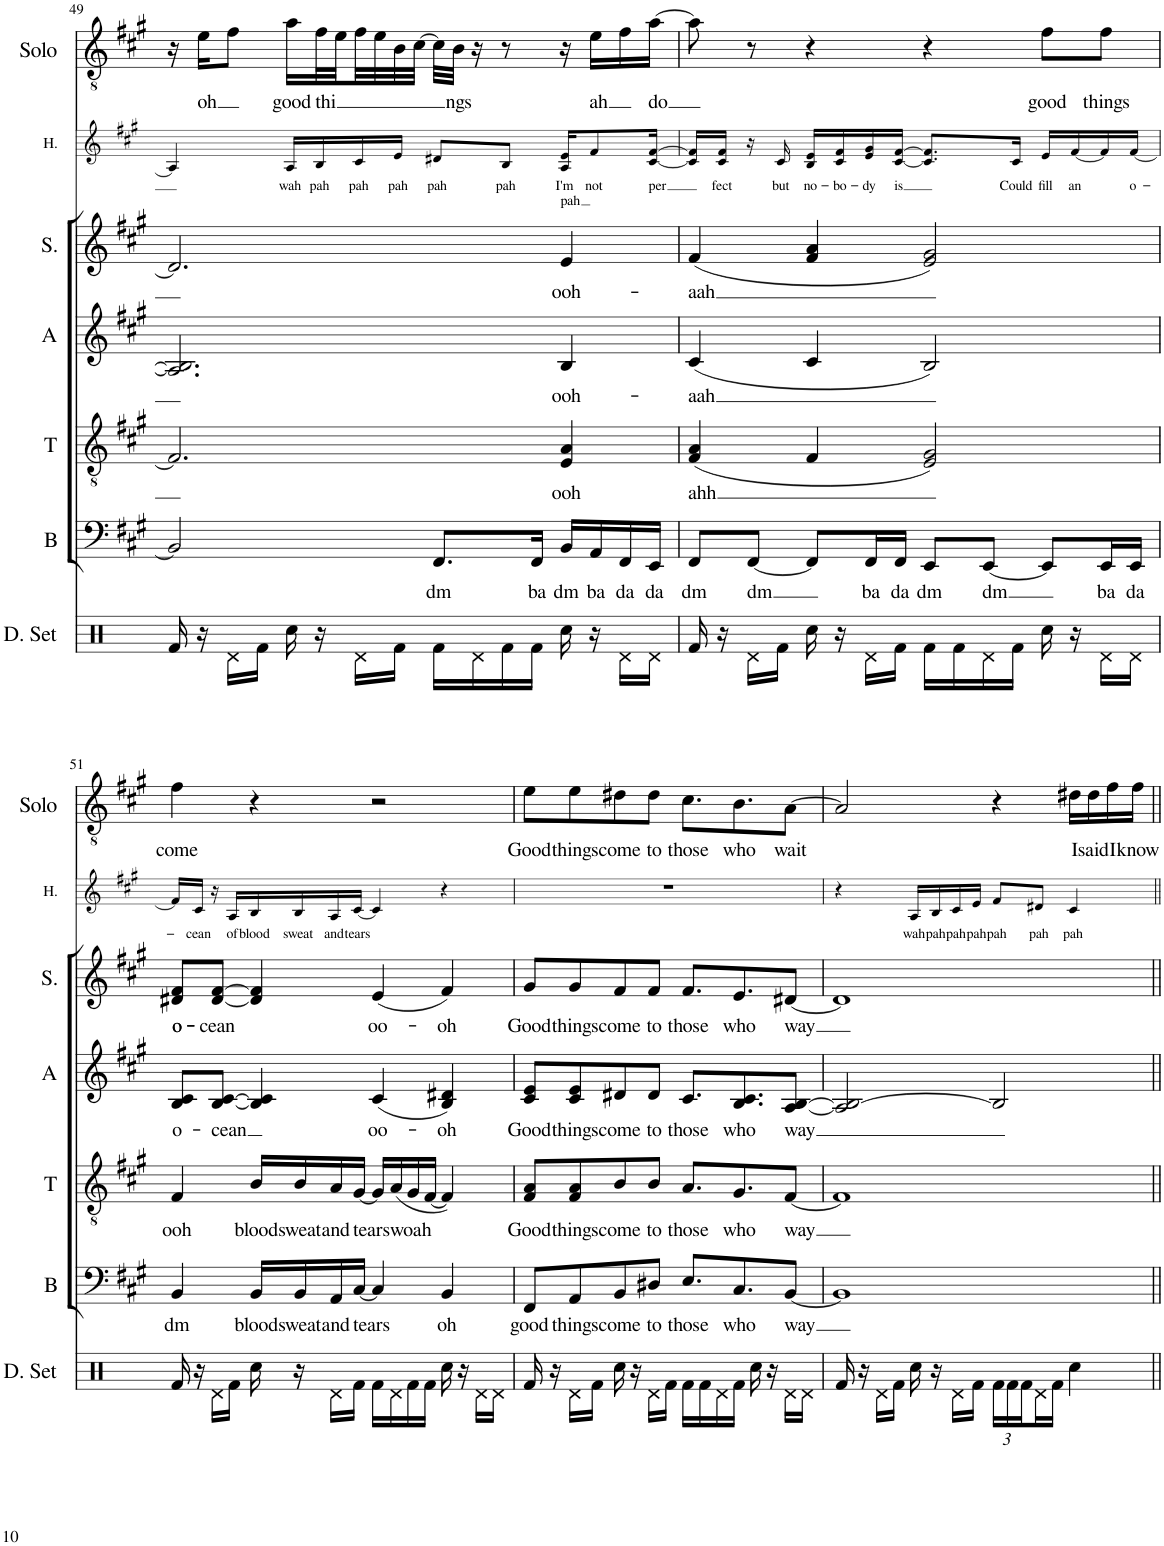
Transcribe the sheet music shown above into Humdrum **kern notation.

**kern	**kern	**text	**kern	**text	**kern	**text	**kern	**text	**kern	**text	**text	**kern	**text
*part7	*part6	*part6	*part5	*part5	*part4	*part4	*part3	*part3	*part2	*part2	*part2	*part1	*part1
*staff7	*staff6	*staff6	*staff5	*staff5	*staff4	*staff4	*staff3	*staff3	*staff2	*staff2	*staff2	*staff1	*staff1
*I"Drumset	*I"Bass	*	*I"Tenor	*	*I"Alto	*	*I"Soprano	*	*I"Harmony	*	*	*I"Solo	*
*I'D. Set	*I'B	*	*I'T	*	*I'A	*	*I'S.	*	*I'H.	*	*	*I'Solo	*
!!LO:PB:g=z
*clefX	*clefF4	*	*clefGv2	*	*clefG2	*	*clefG2	*	*clefG2	*	*	*clefGv2	*
*k[]	*k[f#c#g#]	*	*k[f#c#g#]	*	*k[f#c#g#]	*	*k[f#c#g#]	*	*k[f#c#g#]	*	*	*k[f#c#g#]	*
*M4/4	*M4/4	*	*M4/4	*	*M4/4	*	*M4/4	*	*M4/4	*	*	*M4/4	*
=49	=49	=49	=49	=49	=49	=49	=49	=49	=49	=49	=49	=49	=49
16Rf/	2BB/]	.	2.F#/]	.	2.A/] 2.B/]	.	2.d#/]	.	4A/]	.	.	16r	.
!	!	!	!	!	!	!	!	!	!	!	!	!	!LO:LY:b
16r	.	.	.	.	.	.	.	.	.	.	.	16e\KL	oh
16Rd\LL	.	.	.	.	.	.	.	.	.	.	.	8f#\J	.
16Rf\JJ	.	.	.	.	.	.	.	.	.	.	.	.	.
!	!	!	!	!	!	!	!	!	!	!LO:LY:b	!	!	!LO:LY:b
16Rcc\	.	.	.	.	.	.	.	.	16A/LL	wah	.	16a\LL	good
!	!	!	!	!	!	!	!	!	!	!LO:LY:b	!	!	!LO:LY:b
16r	.	.	.	.	.	.	.	.	16B/	pah	.	32f#\L	thi
.	.	.	.	.	.	.	.	.	.	.	.	32e\	.
!	!	!	!	!	!	!	!	!	!	!LO:LY:b	!	!	!
16Rd\LL	.	.	.	.	.	.	.	.	16c#/	pah	.	32f#\	.
.	.	.	.	.	.	.	.	.	.	.	.	32e\	.
!	!	!	!	!	!	!	!	!	!	!LO:LY:b	!	!	!
16Rf\JJ	.	.	.	.	.	.	.	.	16e/JJ	pah	.	32B\	.
.	.	.	.	.	.	.	.	.	.	.	.	[32c#\JJJ	.
!	!	!LO:LY:b	!	!	!	!	!	!	!	!LO:LY:b	!	!	!
16Rf\LL	8.FF#/L	dm	.	.	.	.	.	.	8d#X/L	pah	.	32c#\LLL]	.
!	!	!	!	!	!	!	!	!	!	!	!	!	!LO:LY:b
.	.	.	.	.	.	.	.	.	.	.	.	32B\JJJ	ngs
16Rd\	.	.	.	.	.	.	.	.	.	.	.	16r	.
!	!	!	!	!	!	!	!	!	!	!LO:LY:b	!	!	!
16Rf\	.	.	.	.	.	.	.	.	8B/J	pah	.	8r	.
!	!	!LO:LY:b	!	!	!	!	!	!	!	!	!	!	!
16Rf\JJ	16FF#/Jk	ba	.	.	.	.	.	.	.	.	.	.	.
!	!	!LO:LY:b	!	!LO:LY:b	!	!LO:LY:b	!	!LO:LY:b	!	!LO:LY:b	!LO:LY:b	!	!
16Rcc\	16BB/LL	dm	4E/ 4A/	ooh	4B/	ooh-	4e/	ooh-	16A/ 16e/KL	I'm	pah	16r	.
!	!	!LO:LY:b	!	!	!	!	!	!	!	!LO:LY:b	!	!	!LO:LY:b
16r	16AA/	ba	.	.	.	.	.	.	8f#/	not	.	16e\LL	ah
!	!	!LO:LY:b	!	!	!	!	!	!	!	!	!	!	!
16Rd\LL	16FF#/	da	.	.	.	.	.	.	.	.	.	16f#\	.
!	!	!LO:LY:b	!	!	!	!	!	!	!	!LO:LY:b	!	!	!LO:LY:b
16Rd\JJ	16EE/JJ	da	.	.	.	.	.	.	[16c#/ [16f#/Jk	-per	.	[16a\JJ	do
=50	=50	=50	=50	=50	=50	=50	=50	=50	=50	=50	=50	=50	=50
!	!	!LO:LY:b	!	!LO:LY:b	!	!LO:LY:b	!	!LO:LY:b	!	!	!	!	!
16Rf/	8FF#/L	dm	(4F#/ 4A/	ahh	(4c#/	-aah	(4f#/	-aah	16c#/] 16f#/]LL	.	.	8a\]	.
!	!	!	!	!	!	!	!	!	!	!LO:LY:b	!	!	!
16r	.	.	.	.	.	.	.	.	16c#/ 16f#/JJ	fect	.	.	.
!	!	!LO:LY:b	!	!	!	!	!	!	!	!	!	!	!
16Rd\LL	[8FF#/J	dm	.	.	.	.	.	.	16r	.	.	8r	.
!	!	!	!	!	!	!	!	!	!	!LO:LY:b	!	!	!
16Rf\JJ	.	.	.	.	.	.	.	.	16c#/	but	.	.	.
!	!	!	!	!	!	!	!	!	!	!LO:LY:b	!	!	!
16Rcc\	8FF#/L]	.	4F#/	.	4c#/	.	4f#/ 4a/	.	16B/ 16e/LL	no-	.	4r	.
!	!	!	!	!	!	!	!	!	!	!LO:LY:b	!	!	!
16r	.	.	.	.	.	.	.	.	16c#/ 16f#/	-bo-	.	.	.
!	!	!LO:LY:b	!	!	!	!	!	!	!	!LO:LY:b	!	!	!
16Rd\LL	16FF#/L	ba	.	.	.	.	.	.	16e/ 16g#/	-dy	.	.	.
!	!	!LO:LY:b	!	!	!	!	!	!	!	!LO:LY:b	!	!	!
16Rf\JJ	16FF#/JJ	da	.	.	.	.	.	.	[16c#/ [16f#/JJ	is	.	.	.
!	!	!LO:LY:b	!	!	!	!	!	!	!	!	!	!	!
16Rf\LL	8EE/L	dm	2E/ 2G#/)	.	2B/)	.	2e/ 2g#/)	.	8.c#/] 8.f#/]L	.	.	4r	.
16Rf\	.	.	.	.	.	.	.	.	.	.	.	.	.
!	!	!LO:LY:b	!	!	!	!	!	!	!	!	!	!	!
16Rd\	[8EE/J	dm	.	.	.	.	.	.	.	.	.	.	.
!	!	!	!	!	!	!	!	!	!	!LO:LY:b	!	!	!
16Rf\JJ	.	.	.	.	.	.	.	.	16c#/Jk	Could	.	.	.
!	!	!	!	!	!	!	!	!	!	!LO:LY:b	!	!	!LO:LY:b
16Rcc\	8EE/L]	.	.	.	.	.	.	.	16e/LL	fill	.	8f#\L	good
!	!	!	!	!	!	!	!	!	!	!LO:LY:b	!	!	!
16r	.	.	.	.	.	.	.	.	[16f#/	an	.	.	.
!	!	!LO:LY:b	!	!	!	!	!	!	!	!	!	!	!LO:LY:b
16Rd\LL	16EE/L	ba	.	.	.	.	.	.	16f#/]	.	.	8f#\J	things
!	!	!LO:LY:b	!	!	!	!	!	!	!	!LO:LY:b	!	!	!
16Rd\JJ	16EE/JJ	da	.	.	.	.	.	.	[16f#/JJ	o-	.	.	.
!!LO:LB:g=z
=51	=51	=51	=51	=51	=51	=51	=51	=51	=51	=51	=51	=51	=51
!	!	!LO:LY:b	!	!LO:LY:b	!	!LO:LY:b	!	!LO:LY:b	!	!	!	!	!LO:LY:b
16Rf/	4BB/	dm	4F#/	ooh	8B/ 8c#/L	o-	8d#X/ 8f#/L	o-	16f#/LL]	.	.	4f#\	come
!	!	!	!	!	!	!	!	!	!	!LO:LY:b	!	!	!
16r	.	.	.	.	.	.	.	.	16c#/JJ	-cean	.	.	.
!	!	!	!	!	!	!LO:LY:b	!	!LO:LY:b	!	!	!	!	!
16Rd\LL	.	.	.	.	[8B/ [8c#/J	-cean	[8d#/ [8f#/J	-cean	16r	.	.	.	.
!	!	!	!	!	!	!	!	!	!	!LO:LY:b	!	!	!
16Rf\JJ	.	.	.	.	.	.	.	.	16A/LL	of	.	.	.
!	!	!LO:LY:b	!	!LO:LY:b	!	!	!	!	!	!LO:LY:b	!	!	!
16Rcc\	16BB/LL	blood	16B/LL	blood	4B/] 4c#/]	.	4d#/] 4f#/]	.	16B/	blood	.	4r	.
!	!	!LO:LY:b	!	!LO:LY:b	!	!	!	!	!	!LO:LY:b	!	!	!
16r	16BB/	sweat	16B/	sweat	.	.	.	.	16B/	sweat	.	.	.
!	!	!LO:LY:b	!	!LO:LY:b	!	!	!	!	!	!LO:LY:b	!	!	!
16Rd\LL	16AA/	and	16A/	and	.	.	.	.	16A/	and	.	.	.
!	!	!LO:LY:b	!	!LO:LY:b	!	!	!	!	!	!LO:LY:b	!	!	!
16Rf\JJ	[16C#/JJ	tears	[16G#/JJ	tears	.	.	.	.	[16c#/JJ	tears	.	.	.
!	!	!	!	!	!	!LO:LY:b	!	!LO:LY:b	!	!	!	!	!
16Rf\LL	4C#/]	.	16G#/LL]	.	(4c#/	oo-	(4e/	oo-	4c#/]	.	.	2r	.
!	!	!	!	!LO:LY:b	!	!	!	!	!	!	!	!	!
16Rd\	.	.	(16A/	woah	.	.	.	.	.	.	.	.	.
16Rf\	.	.	16G#/	.	.	.	.	.	.	.	.	.	.
16Rf\JJ	.	.	[16F#/JJ	.	.	.	.	.	.	.	.	.	.
!	!	!LO:LY:b	!	!	!	!LO:LY:b	!	!LO:LY:b	!	!	!	!	!
16Rcc\	4BB/	oh	4F#/])	.	4B/ 4d#X/)	-oh	4f#/)	-oh	4r	.	.	.	.
16r	.	.	.	.	.	.	.	.	.	.	.	.	.
16Rd\LL	.	.	.	.	.	.	.	.	.	.	.	.	.
16Rd\JJ	.	.	.	.	.	.	.	.	.	.	.	.	.
=52	=52	=52	=52	=52	=52	=52	=52	=52	=52	=52	=52	=52	=52
!	!	!LO:LY:b	!	!LO:LY:b	!	!LO:LY:b	!	!LO:LY:b	!	!	!	!	!LO:LY:b
16Rf/	8FF#/L	good	8F#/ 8A/L	Good	8c#/ 8e/L	Good	8g#/L	Good	1r	.	.	8e\L	Good
16r	.	.	.	.	.	.	.	.	.	.	.	.	.
!	!	!LO:LY:b	!	!LO:LY:b	!	!LO:LY:b	!	!LO:LY:b	!	!	!	!	!LO:LY:b
16Rd\LL	8AA/	things	8F#/ 8A/	things	8c#/ 8e/	things	8g#/	things	.	.	.	8e\	things
16Rf\JJ	.	.	.	.	.	.	.	.	.	.	.	.	.
!	!	!LO:LY:b	!	!LO:LY:b	!	!LO:LY:b	!	!LO:LY:b	!	!	!	!	!LO:LY:b
16Rcc\	8BB/	come	8B/	come	8d#X/	come	8f#/	come	.	.	.	8d#X\	come
16r	.	.	.	.	.	.	.	.	.	.	.	.	.
!	!	!LO:LY:b	!	!LO:LY:b	!	!LO:LY:b	!	!LO:LY:b	!	!	!	!	!LO:LY:b
16Rd\LL	8D#X/J	to	8B/J	to	8d#/J	to	8f#/J	to	.	.	.	8d#\J	to
16Rf\JJ	.	.	.	.	.	.	.	.	.	.	.	.	.
!	!	!LO:LY:b	!	!LO:LY:b	!	!LO:LY:b	!	!LO:LY:b	!	!	!	!	!LO:LY:b
16Rf\LL	8.E/L	those	8.A/L	those	8.c#/L	those	8.f#/L	those	.	.	.	8.c#\L	those
16Rf\	.	.	.	.	.	.	.	.	.	.	.	.	.
16Rd\	.	.	.	.	.	.	.	.	.	.	.	.	.
!	!	!LO:LY:b	!	!LO:LY:b	!	!LO:LY:b	!	!LO:LY:b	!	!	!	!	!LO:LY:b
16Rf\JJ	8.C#/	who	8.G#/	who	8.B/ 8.c#/	who	8.e/	who	.	.	.	8.B\	who
16Rcc\	.	.	.	.	.	.	.	.	.	.	.	.	.
16r	.	.	.	.	.	.	.	.	.	.	.	.	.
!	!	!LO:LY:b	!	!LO:LY:b	!	!LO:LY:b	!	!LO:LY:b	!	!	!	!	!LO:LY:b
16Rd\LL	[8BB/J	way	[8F#/J	way	[8A/ [8B/J	way	[8d#X/J	way	.	.	.	[8A\J	wait
16Rd\JJ	.	.	.	.	.	.	.	.	.	.	.	.	.
=53	=53	=53	=53	=53	=53	=53	=53	=53	=53	=53	=53	=53	=53
16Rf/	1BB]	.	1F#]	.	2A/] 2B/_	.	1d#]	.	4r	.	.	2A/]	.
16r	.	.	.	.	.	.	.	.	.	.	.	.	.
16Rd\LL	.	.	.	.	.	.	.	.	.	.	.	.	.
16Rf\JJ	.	.	.	.	.	.	.	.	.	.	.	.	.
!	!	!	!	!	!	!	!	!	!	!LO:LY:b	!	!	!
16Rcc\	.	.	.	.	.	.	.	.	16A/LL	wah	.	.	.
!	!	!	!	!	!	!	!	!	!	!LO:LY:b	!	!	!
16r	.	.	.	.	.	.	.	.	16B/	pah	.	.	.
!	!	!	!	!	!	!	!	!	!	!LO:LY:b	!	!	!
16Rd\LL	.	.	.	.	.	.	.	.	16c#/	pah	.	.	.
!	!	!	!	!	!	!	!	!	!	!LO:LY:b	!	!	!
16Rf\JJ	.	.	.	.	.	.	.	.	16e/JJ	pah	.	.	.
*Xbrackettup	*	*	*	*	*	*	*	*	*	*	*	*	*
!	!	!	!	!	!	!	!	!	!	!LO:LY:b	!	!	!
24Rf\LL	.	.	.	.	2B/]	.	.	.	8f#/L	pah	.	4r	.
24Rf\	.	.	.	.	.	.	.	.	.	.	.	.	.
24Rf\	.	.	.	.	.	.	.	.	.	.	.	.	.
!	!	!	!	!	!	!	!	!	!	!LO:LY:b	!	!	!
16Rd\	.	.	.	.	.	.	.	.	8d#X/J	pah	.	.	.
16Rf\JJ	.	.	.	.	.	.	.	.	.	.	.	.	.
!	!	!	!	!	!	!	!	!	!	!LO:LY:b	!	!	!LO:LY:b
4Rcc\	.	.	.	.	.	.	.	.	4c#/	pah	.	16d#X\LL	I
!	!	!	!	!	!	!	!	!	!	!	!	!	!LO:LY:b
.	.	.	.	.	.	.	.	.	.	.	.	16d#\	said
!	!	!	!	!	!	!	!	!	!	!	!	!	!LO:LY:b
.	.	.	.	.	.	.	.	.	.	.	.	16f#\	I
!	!	!	!	!	!	!	!	!	!	!	!	!	!LO:LY:b
.	.	.	.	.	.	.	.	.	.	.	.	16f#\JJ	know
=||	=||	=||	=||	=||	=||	=||	=||	=||	=||	=||	=||	=||	=||
*-	*-	*-	*-	*-	*-	*-	*-	*-	*-	*-	*-	*-	*-
